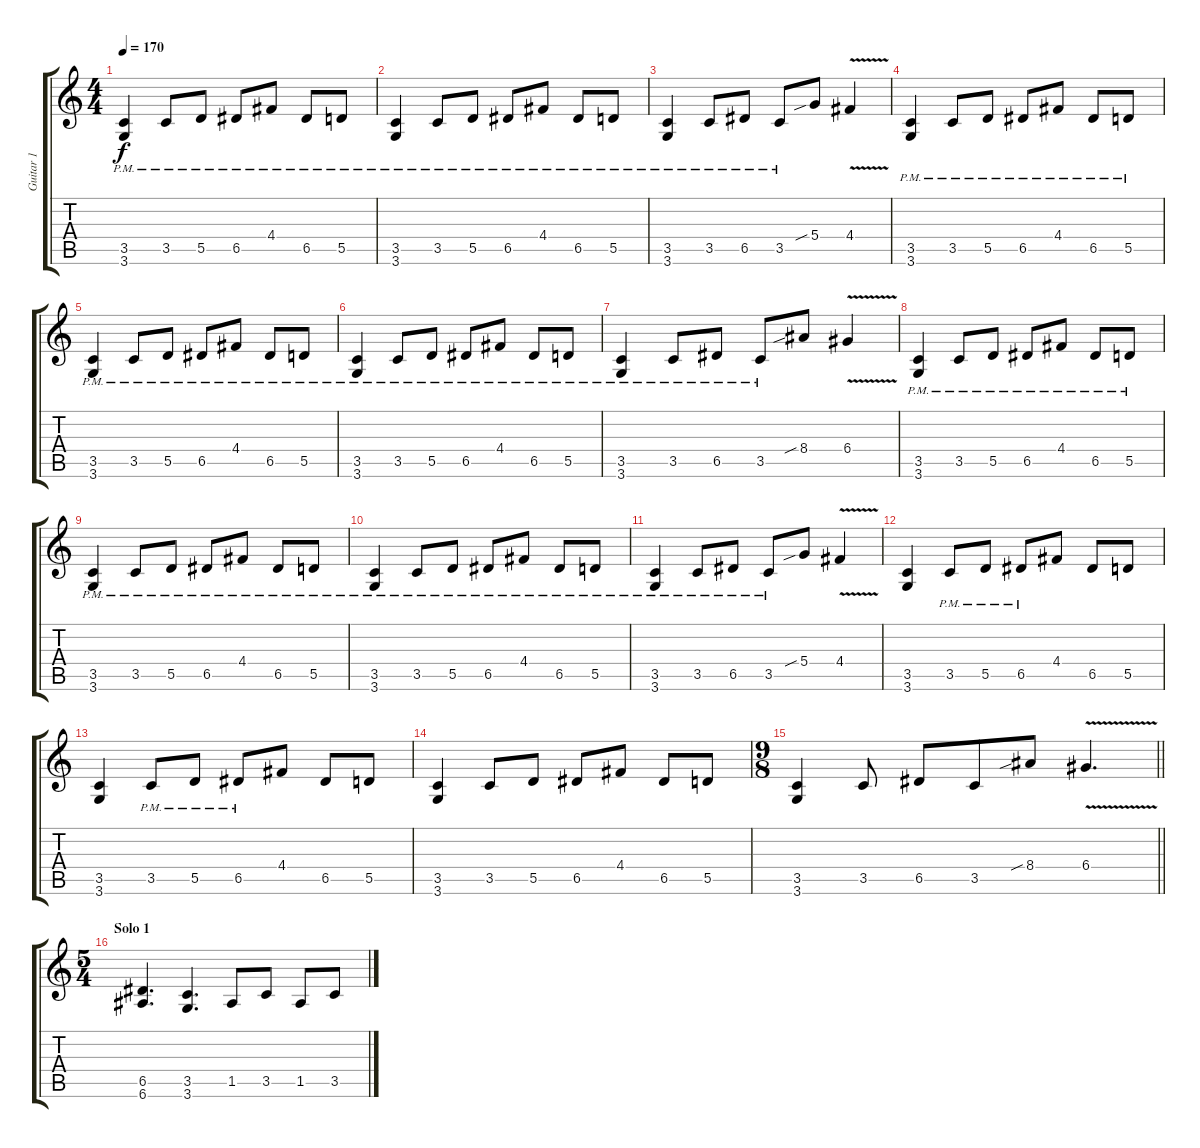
\track ("Guitar 1" "Guitar 1") {instrument distortionguitar}
\staff {score tabs}
\tuning (E4 B3 G3 D3 A2 E2) {hide}
\ts (4 4)
\tempo 170
\clef g2
\ks c
(3.5{pm} 3.6{pm}).4{dy f} 3.5{pm}.8 5.5{pm}.8 6.5{pm}.8 4.4{pm}.8 6.5{pm}.8 5.5{pm}.8 |
(3.5{pm} 3.6{pm}).4 3.5{pm}.8 5.5{pm}.8 6.5{pm}.8 4.4{pm}.8 6.5{pm}.8 5.5{pm}.8 |
(3.5{pm} 3.6{pm}).4 3.5{pm}.8 6.5{pm}.8 3.5{pm}.8 5.4{sib}.8 4.4{v}.4 |
(3.5{pm} 3.6{pm}).4 3.5{pm}.8 5.5{pm}.8 6.5{pm}.8 4.4{pm}.8 6.5{pm}.8 5.5{pm}.8 |
(3.5{pm} 3.6{pm}).4 3.5{pm}.8 5.5{pm}.8 6.5{pm}.8 4.4{pm}.8 6.5{pm}.8 5.5{pm}.8 |
(3.5{pm} 3.6{pm}).4 3.5{pm}.8 5.5{pm}.8 6.5{pm}.8 4.4{pm}.8 6.5{pm}.8 5.5{pm}.8 |
(3.5{pm} 3.6{pm}).4 3.5{pm}.8 6.5{pm}.8 3.5{pm}.8 8.4{sib}.8 6.4{v}.4 |
(3.5{pm} 3.6{pm}).4 3.5{pm}.8 5.5{pm}.8 6.5{pm}.8 4.4{pm}.8 6.5{pm}.8 5.5{pm}.8 |
(3.5{pm} 3.6{pm}).4 3.5{pm}.8 5.5{pm}.8 6.5{pm}.8 4.4{pm}.8 6.5{pm}.8 5.5{pm}.8 |
(3.5{pm} 3.6{pm}).4 3.5{pm}.8 5.5{pm}.8 6.5{pm}.8 4.4{pm}.8 6.5{pm}.8 5.5{pm}.8 |
(3.5{pm} 3.6{pm}).4 3.5{pm}.8 6.5{pm}.8 3.5{pm}.8 5.4{sib}.8 4.4{v}.4 |
(3.5 3.6).4 3.5{pm}.8 5.5{pm}.8 6.5{pm}.8 4.4.8 6.5.8 5.5.8 |
(3.5 3.6).4 3.5{pm}.8 5.5{pm}.8 6.5{pm}.8 4.4.8 6.5.8 5.5.8 |
(3.5 3.6).4 3.5.8 5.5.8 6.5.8 4.4.8 6.5.8 5.5.8 |
\ts (9 8)
\barLineRight lightlight
(3.5 3.6).4 3.5.8 6.5.8 3.5.8 8.4{sib}.8 6.4{v}.4{d} |
\ts (5 4)
\section ("" "Solo 1")
(6.5 6.6).4{d} (3.5 3.6).4{d} 1.5.8 3.5.8 1.5.8 3.5.8
